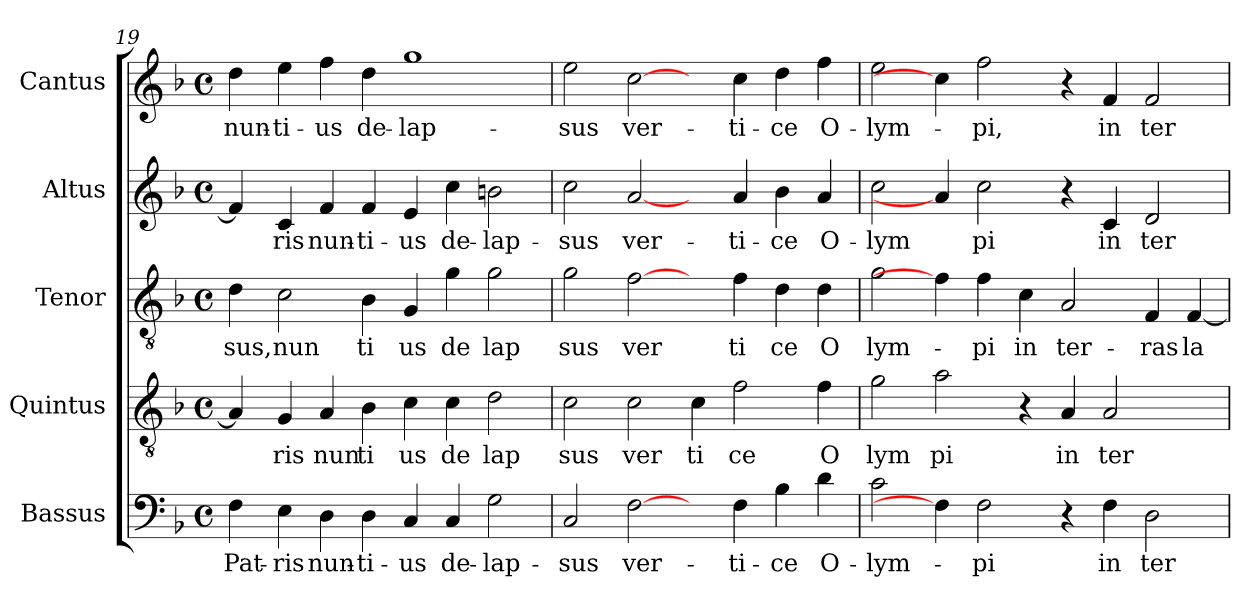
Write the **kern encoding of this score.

**kern	**text	**kern	**text	**kern	**text	**kern	**text	**kern	**text
*part5	*part5	*part4	*part4	*part3	*part3	*part2	*part2	*part1	*part1
*staff5	*staff5	*staff4	*staff4	*staff3	*staff3	*staff2	*staff2	*staff1	*staff1
*I"Bassus	*	*I"Quintus	*	*I"Tenor	*	*I"Altus	*	*I"Cantus	*
*clefF4	*	*clefGv2	*	*clefGv2	*	*clefG2	*	*clefG2	*
*k[b-]	*	*k[b-]	*	*k[b-]	*	*k[b-]	*	*k[b-]	*
*F:	*	*F:	*	*F:	*	*F:	*	*F:	*
*M4/4	*	*M4/4	*	*M4/4	*	*M4/4	*	*M4/4	*
*met(c)	*	*met(c)	*	*met(c)	*	*met(c)	*	*met(c)	*
=19	=19	=19	=19	=19	=19	=19	=19	=19	=19
!	!LO:LY:b:cj	!	!	!	!LO:LY:b:cj	!	!	!	!LO:LY:b:cj
4F\	Pat-	4A/]	.	4d\	sus,	4f/]	.	4dd\	nun-
!	!LO:LY:b:cj	!	!LO:LY:b:cj	!	!LO:LY:b:cj	!	!LO:LY:b:cj	!	!LO:LY:b:cj
4E\	-ris	4G/	ris	2c\	nun	4c/	-ris	4ee\	-ti-
!	!LO:LY:b:cj	!	!LO:LY:b:cj	!	!	!	!LO:LY:b:cj	!	!LO:LY:b:cj
4D\	nun-	4A/	nun	.	.	4f/	nun-	4ff\	-us
!	!LO:LY:b:cj	!	!LO:LY:b:cj	!	!LO:LY:b:cj	!	!LO:LY:b:cj	!	!LO:LY:b:cj
4D\	-ti-	4B-\	ti	4B-\	ti	4f/	-ti-	4dd\	de-
!	!LO:LY:b:cj	!	!LO:LY:b:cj	!	!LO:LY:b:cj	!	!LO:LY:b:cj	!	!LO:LY:b:cj
4C/	-us	4c\	us	4G/	us	4e/	-us	1gg	-lap-
!	!LO:LY:b:cj	!	!LO:LY:b:cj	!	!LO:LY:b:cj	!	!LO:LY:b:cj	!	!
4C/	de-	4c\	de	4g\	de	4cc\	de-	.	.
!	!LO:LY:b:cj	!	!LO:LY:b:cj	!	!LO:LY:b:cj	!	!LO:LY:b:cj	!	!
2G\	-lap-	2d\	lap	2g\	lap	2bn\	-lap-	.	.
=20	=20	=20	=20	=20	=20	=20	=20	=20	=20
!	!LO:LY:b:cj	!	!LO:LY:b:cj	!	!LO:LY:b:cj	!	!LO:LY:b:cj	!	!LO:LY:b:cj
2C/	-sus	2c\	sus	2g\	sus	2cc\	-sus	2ee\	-sus
!	!LO:LY:b:cj	!	!LO:LY:b:cj	!	!LO:LY:b:cj	!	!LO:LY:b:cj	!	!LO:LY:b:cj
[2F\	ver-	2c\	ver	[2f\	ver	[2a/	ver-	[2cc\	ver-
!	!	!	!LO:LY:b:cj	!	!	!	!	!	!
4ryy	.	4c\	ti	4ryy	.	4ryy	.	4ryy	.
!	!LO:LY:b:cj	!	!LO:LY:b:cj	!	!LO:LY:b:cj	!	!LO:LY:b:cj	!	!LO:LY:b:cj
4F\	-ti-	2f\	ce	4f\	ti	4a/	-ti-	4cc\	-ti-
!	!LO:LY:b:cj	!	!	!	!LO:LY:b:cj	!	!LO:LY:b:cj	!	!LO:LY:b:cj
4B-\	-ce	.	.	4d\	ce	4b-\	-ce	4dd\	-ce
!	!LO:LY:b:cj	!	!LO:LY:b:cj	!	!LO:LY:b:cj	!	!LO:LY:b:cj	!	!LO:LY:b:cj
4d\	O-	4f\	O	4d\	O	4a/	O-	4ff\	O-
!!LO:LB:g=z
=21	=21	=21	=21	=21	=21	=21	=21	=21	=21
!	!LO:LY:b:cj	!	!LO:LY:b:cj	!	!LO:LY:b:cj	!	!LO:LY:b:cj	!	!LO:LY:b:cj
2c\	-lym-	2g\	lym	2g\	lym-	2cc\	-lym	2ee\	-lym-
!	!	!	!LO:LY:b:cj	!	!	!	!	!	!
4F\]	.	2a\	pi	4f\]	.	4a/]	.	4cc\]	.
!	!LO:LY:b:cj	!	!	!	!LO:LY:b:cj	!	!LO:LY:b:cj	!	!LO:LY:b:cj
2F\	-pi	.	.	4f\	-pi	2cc\	pi	2ff\	-pi,
!	!	!	!	!	!LO:LY:b:cj	!	!	!	!
.	.	4r	.	4c\	in	.	.	.	.
!	!	!	!LO:LY:b:cj	!	!LO:LY:b:cj	!	!	!	!
4r	.	4A/	in	2A/	ter-	4r	.	4r	.
!	!LO:LY:b:cj	!	!LO:LY:b:cj	!	!	!	!LO:LY:b:cj	!	!LO:LY:b:cj
4F\	in	2A/	ter	.	.	4c/	in	4f/	in
!	!LO:LY:b:cj	!	!	!	!LO:LY:b:cj	!	!LO:LY:b:cj	!	!LO:LY:b:cj
2D\	ter-	.	.	4F/	-ras	2d/	ter	2f/	ter-
!	!	!	!	!	!LO:LY:b:cj	!	!	!	!
.	.	4ryy	.	[<4F/	la-	.	.	.	.
=	=	=	=	=	=	=	=	=	=
*-	*-	*-	*-	*-	*-	*-	*-	*-	*-
